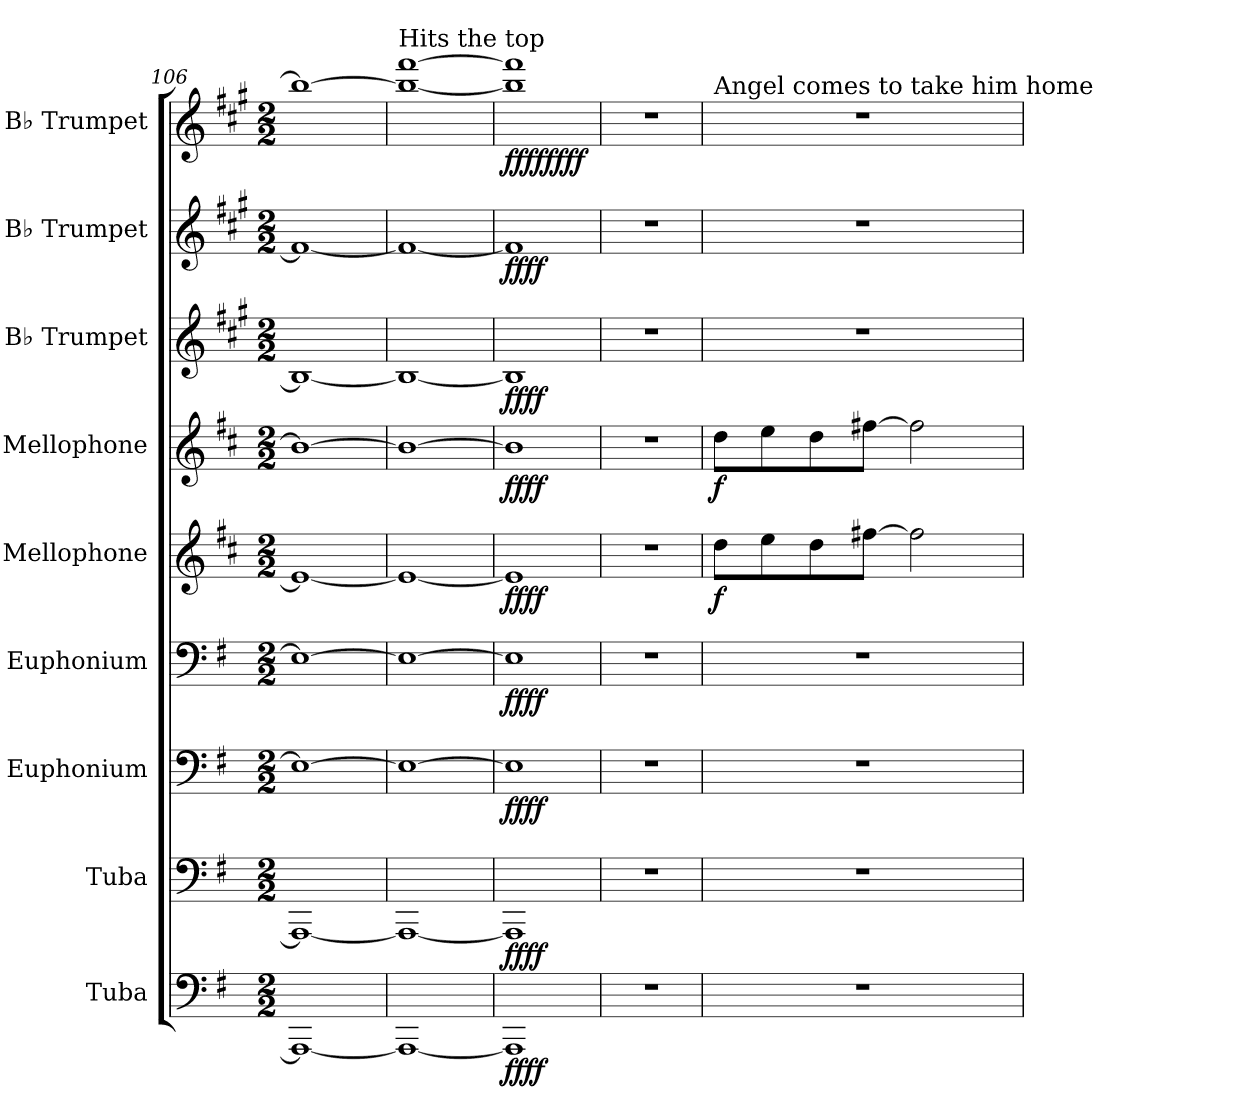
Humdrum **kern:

**kern	**dynam	**kern	**dynam	**kern	**dynam	**kern	**dynam	**kern	**dynam	**kern	**dynam	**kern	**dynam	**kern	**dynam	**kern	**dynam
*part9	*part9	*part8	*part8	*part7	*part7	*part6	*part6	*part5	*part5	*part4	*part4	*part3	*part3	*part2	*part2	*part1	*part1
*staff9	*staff9	*staff8	*staff8	*staff7	*staff7	*staff6	*staff6	*staff5	*staff5	*staff4	*staff4	*staff3	*staff3	*staff2	*staff2	*staff1	*staff1
*I"Tuba	*	*I"Tuba	*	*I"Euphonium	*	*I"Euphonium	*	*I"Mellophone	*	*I"Mellophone	*	*I"B♭ Trumpet	*	*I"B♭ Trumpet	*	*I"B♭ Trumpet	*
*I'Tba.	*	*I'Tba.	*	*I'Euph.	*	*I'Euph.	*	*I'Mello.	*	*I'Mello.	*	*I'B♭ Tpt.	*	*I'B♭ Tpt.	*	*I'B♭ Tpt.	*
*clefF4	*	*clefF4	*	*clefF4	*	*clefF4	*	*clefG2	*	*clefG2	*	*clefG2	*	*clefG2	*	*clefG2	*
*	*	*	*	*	*	*	*	*ITrd4c7	*	*ITrd4c7	*	*ITrd1c2	*	*ITrd1c2	*	*ITrd1c2	*
*k[f#]	*	*k[f#]	*	*k[f#]	*	*k[f#]	*	*k[f#]	*	*k[f#]	*	*k[f#]	*	*k[f#]	*	*k[f#]	*
*M2/2	*	*M2/2	*	*M2/2	*	*M2/2	*	*M2/2	*	*M2/2	*	*M2/2	*	*M2/2	*	*M2/2	*
=106	=106	=106	=106	=106	=106	=106	=106	=106	=106	=106	=106	=106	=106	=106	=106	=106	=106
1AAA_	.	1AAA_	.	1E_	.	1E_	.	1A_	.	1e_	.	1A_	.	1e_	.	1aa_	.
=107	=107	=107	=107	=107	=107	=107	=107	=107	=107	=107	=107	=107	=107	=107	=107	=107	=107
!	!	!	!	!	!	!	!	!	!	!	!	!	!	!	!	!LO:TX:a:t=Hits the top	!
1AAA_	.	1AAA_	.	1E_	.	1E_	.	1A_	.	1e_	.	1A_	.	1e_	.	1aa_ [1eee	.
=108	=108	=108	=108	=108	=108	=108	=108	=108	=108	=108	=108	=108	=108	=108	=108	=108	=108
!	!LO:DY:b	!	!LO:DY:b	!	!LO:DY:b	!	!LO:DY:b	!	!LO:DY:b	!	!LO:DY:b	!	!LO:DY:b	!	!LO:DY:b	!	!LO:DY:b
!	!	!	!	!	!	!	!	!	!	!	!	!	!	!	!	!	!LO:DY:n=1:b
1AAA]	ffff	1AAA]	ffff	1E]	ffff	1E]	ffff	1A]	ffff	1e]	ffff	1A]	ffff	1e]	ffff	1aa] 1eee]	ffff ffff
=109	=109	=109	=109	=109	=109	=109	=109	=109	=109	=109	=109	=109	=109	=109	=109	=109	=109
*	*	*	*	*	*	*	*	*	*	*	*	*	*	*	*	*MM80	*
1r	.	1r	.	1r	.	1r	.	1r	.	1r	.	1r	.	1r	.	1r	.
!!LO:PB:g=z
=110	=110	=110	=110	=110	=110	=110	=110	=110	=110	=110	=110	=110	=110	=110	=110	=110	=110
!	!	!	!	!	!	!	!	!	!	!	!	!	!	!	!	!LO:TX:a:t=Angel comes to take him home	!
!	!	!	!	!	!	!	!	!	!LO:DY:b	!	!LO:DY:b	!	!	!	!	!	!
1r	.	1r	.	1r	.	1r	.	8g\L	f	8g\L	f	1r	.	1r	.	1r	.
.	.	.	.	.	.	.	.	8a\	.	8a\	.	.	.	.	.	.	.
.	.	.	.	.	.	.	.	8g\	.	8g\	.	.	.	.	.	.	.
.	.	.	.	.	.	.	.	[8bn\J	.	[8bn\J	.	.	.	.	.	.	.
.	.	.	.	.	.	.	.	2b\]	.	2b\]	.	.	.	.	.	.	.
=	=	=	=	=	=	=	=	=	=	=	=	=	=	=	=	=	=
*-	*-	*-	*-	*-	*-	*-	*-	*-	*-	*-	*-	*-	*-	*-	*-	*-	*-
